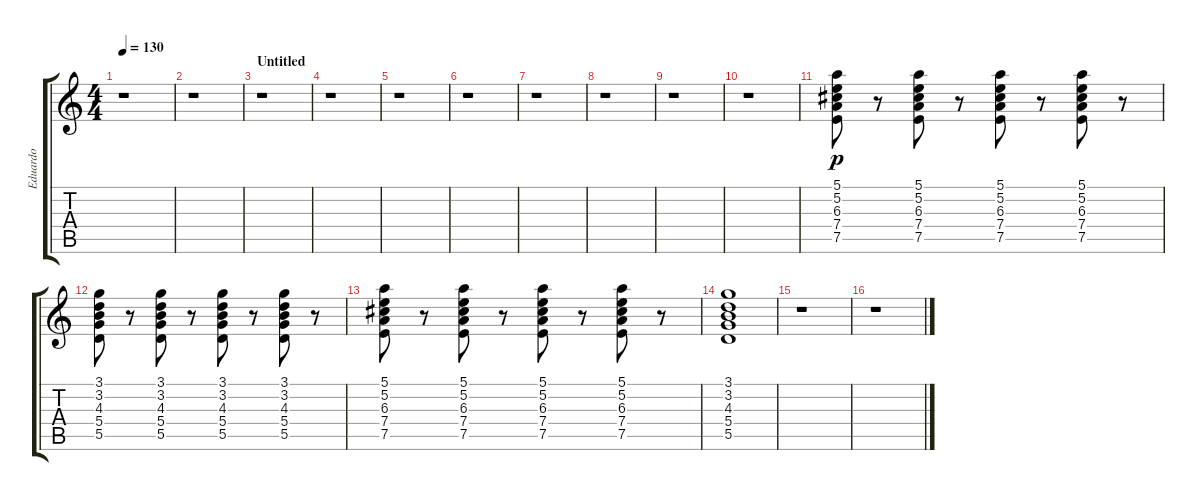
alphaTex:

\track ("Eduardo" "Eduardo") {instrument acousticguitarsteel}
\staff {score tabs}
\tuning (E4 B3 G3 D3 A2 E2) {hide}
\ts (4 4)
\tempo 130
\clef g2
\ks c
r.1{dy p} |
r.1 |
\section ("" "Untitled")
r.1 |
r.1 |
r.1 |
r.1 |
r.1 |
r.1 |
r.1 |
r.1 |
(5.1 5.2 6.3 7.4 7.5).8 r.8 (5.1 5.2 6.3 7.4 7.5).8 r.8 (5.1 5.2 6.3 7.4 7.5).8 r.8 (5.1 5.2 6.3 7.4 7.5).8 r.8 |
(3.1 3.2 4.3 5.4 5.5).8 r.8 (3.1 3.2 4.3 5.4 5.5).8 r.8 (3.1 3.2 4.3 5.4 5.5).8 r.8 (3.1 3.2 4.3 5.4 5.5).8 r.8 |
(5.1 5.2 6.3 7.4 7.5).8 r.8 (5.1 5.2 6.3 7.4 7.5).8 r.8 (5.1 5.2 6.3 7.4 7.5).8 r.8 (5.1 5.2 6.3 7.4 7.5).8 r.8 |
(3.1 3.2 4.3 5.4 5.5).1 |
r.1 |
r.1
